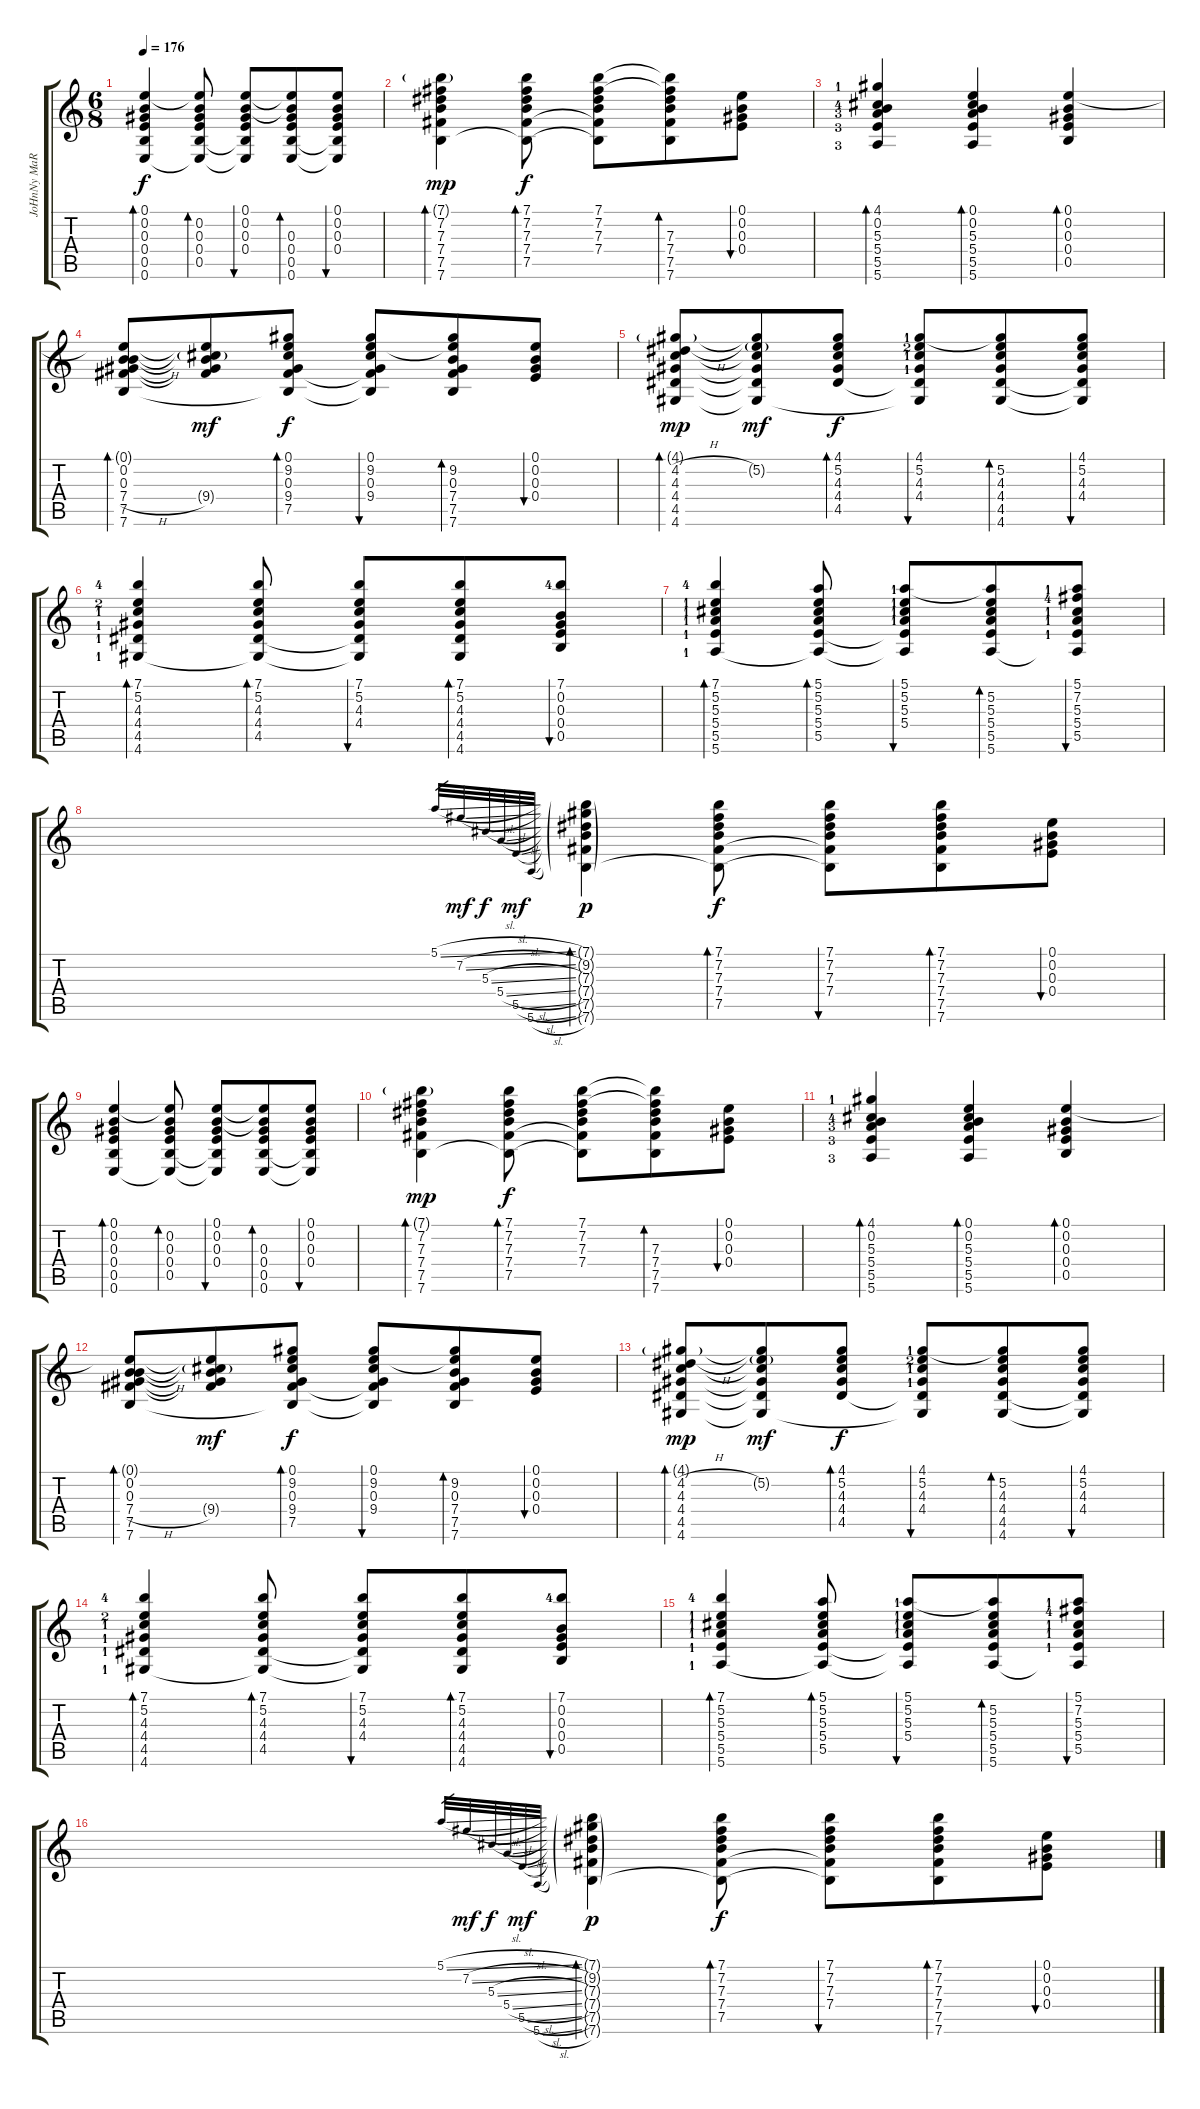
\track ("JoHnNy MaRr" "JoHnNy MaR") {instrument acousticguitarsteel}
\staff {score tabs}
\tuning (E4 B3 Ab3 E3 B2 E2) {hide}
\ts (6 8)
\tempo 176
\clef g2
\ks c
(0.1 0.2 0.3 0.4 0.5 0.6).4{bd 120 dy f volume 16} (0.1{t} 0.2 0.3 0.4 0.5 0.6{t}).8{bd 60 volume 14} (0.1 0.2 0.3 0.4 0.5{t} 0.6{t}).8{bu 60} (0.1{t} 0.2{t} 0.3 0.4 0.5 0.6).8{bd 60} (0.1 0.2 0.3 0.4 0.5{t} 0.6{t}).8{bu 60} |
(7.1{g} 7.2 7.3 7.4 7.5 7.6).4{bd 60 dy mp volume 16} (7.1 7.2 7.3 7.4 7.5 7.6{t}).8{bd 60 dy f volume 15} (7.1 7.2 7.3 7.4 7.5{t} 7.6{t}).8 (7.1{t} 7.2{t} 7.3 7.4 7.5 7.6).8{bd 60} (0.1 0.2 0.3 0.4).8{bu 60 volume 14} |
(4.1{lf 2} 0.2 5.3{lf 5} 5.4{lf 4} 5.5{lf 4} 5.6{lf 4}).4{bd 120 volume 15} (0.1 0.2 5.3 5.4 5.5 5.6).4{bd 120 volume 14} (0.1 0.2 0.3 0.4 0.5).4{bd 120} |
(0.1{t} 0.2 0.3 7.4{h} 7.5 7.6).8{bd 120} (0.1{t} 0.2{t} 0.3{t} 9.4{g} 7.5{t}).8{dy mf} (0.1 9.2 0.3 9.4 7.5 7.6{t}).8{bd 60 dy f} (0.1 9.2 0.3 9.4 7.5{t} 7.6{t}).8{bu 60} (0.1{t} 9.2 0.3 7.4 7.5 7.6).8{bd 60} (0.1 0.2 0.3 0.4).8{bu 60} |
(4.1{g} 4.2{h} 4.3 4.4 4.5 4.6).8{bd 60 dy mp} (4.1{t} 5.2{g} 4.3{t} 4.4{t} 4.5{t} 4.6{t}).8{dy mf} (4.1 5.2 4.3 4.4 4.5).8{bd 60 dy f} (4.1{lf 2} 5.2{lf 3} 4.3{lf 2} 4.4{lf 2} 4.5{t} 4.6{t}).8{bu 60} (4.1{t} 5.2 4.3 4.4 4.5 4.6).8{bd 60} (4.1 5.2 4.3 4.4 4.5{t} 4.6{t}).8{bu 60} |
(7.1{lf 5} 5.2{lf 3} 4.3{lf 2} 4.4{lf 2} 4.5{lf 2} 4.6{lf 2}).4{bd 60 volume 15} (7.1 5.2 4.3 4.4 4.5 4.6{t}).8{bd 60 volume 14} (7.1 5.2 4.3 4.4 4.5{t} 4.6{t}).8{bu 60} (7.1 5.2 4.3 4.4 4.5 4.6).8{bd 60} (7.1{lf 5} 0.2 0.3 0.4 0.5).8{bu 60} |
(7.1{lf 5} 5.2{lf 2} 5.3{lf 2} 5.4{lf 2} 5.5{lf 2} 5.6{lf 2}).4{bd 60 volume 15} (5.1 5.2 5.3 5.4 5.5 5.6{t}).8{bd 60 volume 14} (5.1{lf 2} 5.2{lf 2} 5.3{lf 2} 5.4{lf 2} 5.5{t} 5.6{t}).8{bu 60} (5.1{t} 5.2 5.3 5.4 5.5 5.6).8{bd 60} (5.1{lf 2} 7.2{lf 5} 5.3{lf 2} 5.4{lf 2} 5.5{lf 2} 5.6{t}).8{bu 60} |
5.1{sl}.32{gr} 7.2{sl}.32{gr dy mf} 5.3{sl}.32{gr dy f} 5.4{sl}.32{gr} 5.5{sl}.32{gr dy mf} 5.6{sl}.32{gr} (7.1{g} 9.2{g} 7.3{g} 7.4{g} 7.5{g} 7.6{g}).4{bd 60 dy p volume 16} (7.1 7.2 7.3 7.4 7.5 7.6{t}).8{bd 60 dy f volume 14} (7.1 7.2 7.3 7.4 7.5{t} 7.6{t}).8{bu 60} (7.1 7.2 7.3 7.4 7.5 7.6).8{bd 60} (0.1 0.2 0.3 0.4).8{bu 60} |
(0.1 0.2 0.3 0.4 0.5 0.6).4{bd 120 volume 16} (0.1{t} 0.2 0.3 0.4 0.5 0.6{t}).8{bd 60 volume 14} (0.1 0.2 0.3 0.4 0.5{t} 0.6{t}).8{bu 60} (0.1{t} 0.2{t} 0.3 0.4 0.5 0.6).8{bd 60} (0.1 0.2 0.3 0.4 0.5{t} 0.6{t}).8{bu 60} |
(7.1{g} 7.2 7.3 7.4 7.5 7.6).4{bd 60 dy mp volume 16} (7.1 7.2 7.3 7.4 7.5 7.6{t}).8{bd 60 dy f volume 15} (7.1 7.2 7.3 7.4 7.5{t} 7.6{t}).8 (7.1{t} 7.2{t} 7.3 7.4 7.5 7.6).8{bd 60} (0.1 0.2 0.3 0.4).8{bu 60 volume 14} |
(4.1{lf 2} 0.2 5.3{lf 5} 5.4{lf 4} 5.5{lf 4} 5.6{lf 4}).4{bd 120 volume 15} (0.1 0.2 5.3 5.4 5.5 5.6).4{bd 120 volume 14} (0.1 0.2 0.3 0.4 0.5).4{bd 120} |
(0.1{t} 0.2 0.3 7.4{h} 7.5 7.6).8{bd 120} (0.1{t} 0.2{t} 0.3{t} 9.4{g} 7.5{t}).8{dy mf} (0.1 9.2 0.3 9.4 7.5 7.6{t}).8{bd 60 dy f} (0.1 9.2 0.3 9.4 7.5{t} 7.6{t}).8{bu 60} (0.1{t} 9.2 0.3 7.4 7.5 7.6).8{bd 60} (0.1 0.2 0.3 0.4).8{bu 60} |
(4.1{g} 4.2{h} 4.3 4.4 4.5 4.6).8{bd 60 dy mp} (4.1{t} 5.2{g} 4.3{t} 4.4{t} 4.5{t} 4.6{t}).8{dy mf} (4.1 5.2 4.3 4.4 4.5).8{bd 60 dy f} (4.1{lf 2} 5.2{lf 3} 4.3{lf 2} 4.4{lf 2} 4.5{t} 4.6{t}).8{bu 60} (4.1{t} 5.2 4.3 4.4 4.5 4.6).8{bd 60} (4.1 5.2 4.3 4.4 4.5{t} 4.6{t}).8{bu 60} |
(7.1{lf 5} 5.2{lf 3} 4.3{lf 2} 4.4{lf 2} 4.5{lf 2} 4.6{lf 2}).4{bd 60 volume 15} (7.1 5.2 4.3 4.4 4.5 4.6{t}).8{bd 60 volume 14} (7.1 5.2 4.3 4.4 4.5{t} 4.6{t}).8{bu 60} (7.1 5.2 4.3 4.4 4.5 4.6).8{bd 60} (7.1{lf 5} 0.2 0.3 0.4 0.5).8{bu 60} |
(7.1{lf 5} 5.2{lf 2} 5.3{lf 2} 5.4{lf 2} 5.5{lf 2} 5.6{lf 2}).4{bd 60 volume 15} (5.1 5.2 5.3 5.4 5.5 5.6{t}).8{bd 60 volume 14} (5.1{lf 2} 5.2{lf 2} 5.3{lf 2} 5.4{lf 2} 5.5{t} 5.6{t}).8{bu 60} (5.1{t} 5.2 5.3 5.4 5.5 5.6).8{bd 60} (5.1{lf 2} 7.2{lf 5} 5.3{lf 2} 5.4{lf 2} 5.5{lf 2} 5.6{t}).8{bu 60} |
5.1{sl}.32{gr} 7.2{sl}.32{gr dy mf} 5.3{sl}.32{gr dy f} 5.4{sl}.32{gr} 5.5{sl}.32{gr dy mf} 5.6{sl}.32{gr} (7.1{g} 9.2{g} 7.3{g} 7.4{g} 7.5{g} 7.6{g}).4{bd 60 dy p volume 16} (7.1 7.2 7.3 7.4 7.5 7.6{t}).8{bd 60 dy f volume 14} (7.1 7.2 7.3 7.4 7.5{t} 7.6{t}).8{bu 60} (7.1 7.2 7.3 7.4 7.5 7.6).8{bd 60} (0.1 0.2 0.3 0.4).8{bu 60}
